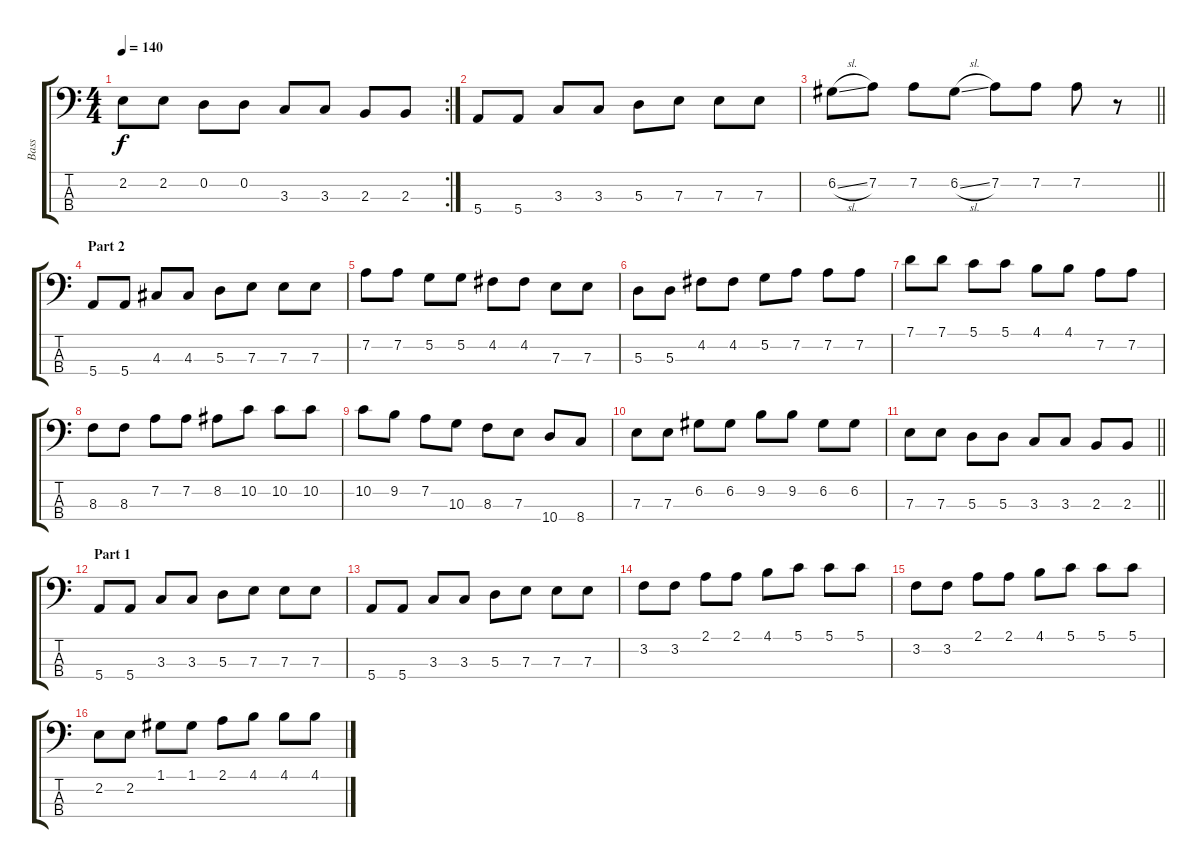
\track ("Bass" "Bass") {instrument electricbassfinger}
\staff {score tabs}
\tuning (G2 D2 A1 E1) {hide}
\rc 2
\ts (4 4)
\tempo 140
\clef f4
\ks c
2.2.8{dy f} 2.2.8 0.2.8 0.2.8 3.3.8 3.3.8 2.3.8 2.3.8 |
5.4.8 5.4.8 3.3.8 3.3.8 5.3.8 7.3.8 7.3.8 7.3.8 |
\barLineRight lightlight
6.2{sl}.8 7.2.8 7.2.8 6.2{sl}.8 7.2.8 7.2.8 7.2.8 r.8 |
\section ("" "Part 2")
5.4.8 5.4.8 4.3.8 4.3.8 5.3.8 7.3.8 7.3.8 7.3.8 |
7.2.8 7.2.8 5.2.8 5.2.8 4.2.8 4.2.8 7.3.8 7.3.8 |
5.3.8 5.3.8 4.2.8 4.2.8 5.2.8 7.2.8 7.2.8 7.2.8 |
7.1.8 7.1.8 5.1.8 5.1.8 4.1.8 4.1.8 7.2.8 7.2.8 |
8.3.8 8.3.8 7.2.8 7.2.8 8.2.8 10.2.8 10.2.8 10.2.8 |
10.2.8 9.2.8 7.2.8 10.3.8 8.3.8 7.3.8 10.4.8 8.4.8 |
7.3.8 7.3.8 6.2.8 6.2.8 9.2.8 9.2.8 6.2.8 6.2.8 |
\barLineRight lightlight
7.3.8 7.3.8 5.3.8 5.3.8 3.3.8 3.3.8 2.3.8 2.3.8 |
\section ("" "Part 1")
5.4.8 5.4.8 3.3.8 3.3.8 5.3.8 7.3.8 7.3.8 7.3.8 |
5.4.8 5.4.8 3.3.8 3.3.8 5.3.8 7.3.8 7.3.8 7.3.8 |
3.2.8 3.2.8 2.1.8 2.1.8 4.1.8 5.1.8 5.1.8 5.1.8 |
3.2.8 3.2.8 2.1.8 2.1.8 4.1.8 5.1.8 5.1.8 5.1.8 |
2.2.8 2.2.8 1.1.8 1.1.8 2.1.8 4.1.8 4.1.8 4.1.8
